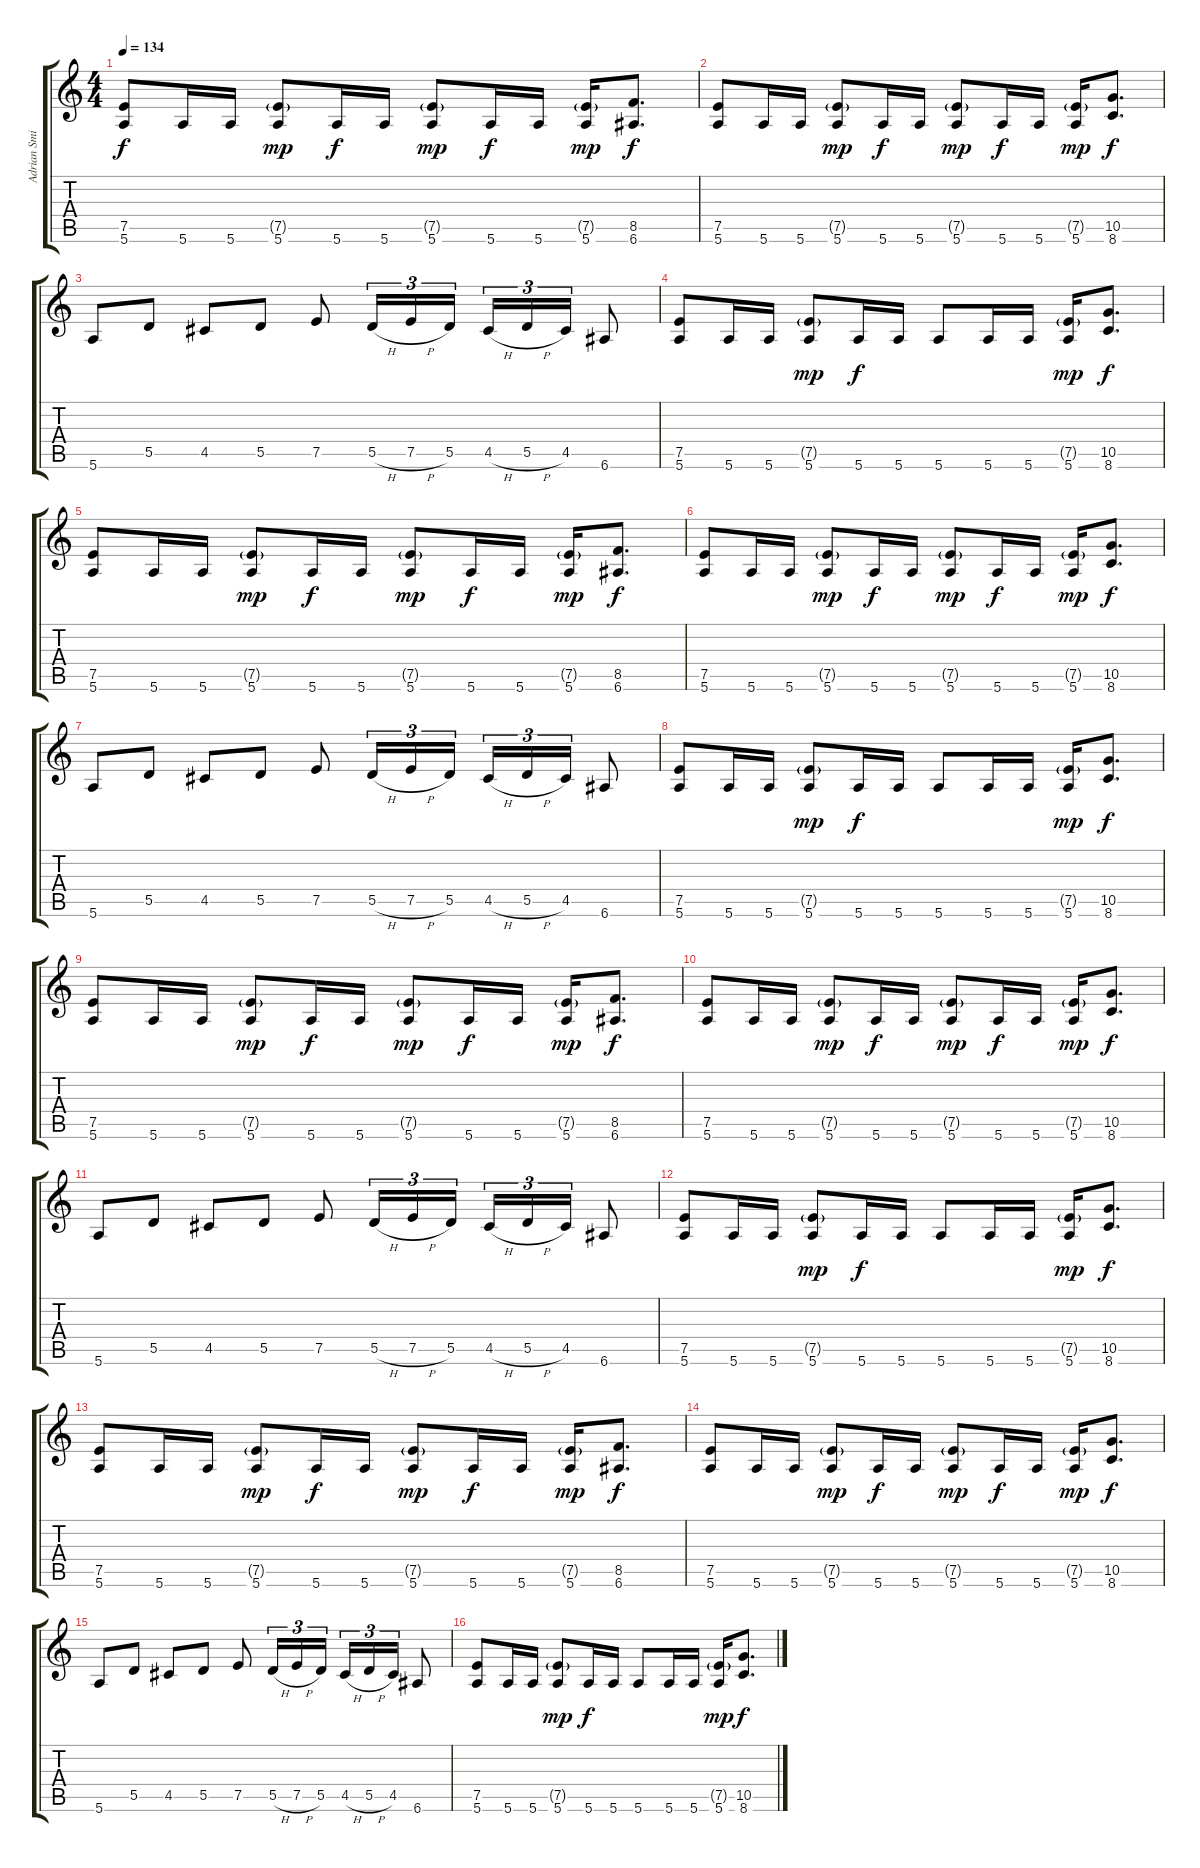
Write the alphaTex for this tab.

\track ("Adrian Smith" "Adrian Smi") {instrument distortionguitar}
\staff {score tabs}
\tuning (E4 B3 G3 D3 A2 E2) {hide}
\ts (4 4)
\tempo 134
\clef g2
\ks c
(7.5 5.6).8{dy f} 5.6.16 5.6.16 (7.5{g} 5.6).8{dy mp} 5.6.16{dy f} 5.6.16 (7.5{g} 5.6).8{dy mp} 5.6.16{dy f} 5.6.16 (7.5{g} 5.6).16{dy mp} (8.5 6.6).8{d dy f} |
(7.5 5.6).8 5.6.16 5.6.16 (7.5{g} 5.6).8{dy mp} 5.6.16{dy f} 5.6.16 (7.5{g} 5.6).8{dy mp} 5.6.16{dy f} 5.6.16 (7.5{g} 5.6).16{dy mp} (10.5 8.6).8{d dy f} |
5.6.8 5.5.8 4.5.8 5.5.8 7.5.8 5.5{h}.16{tu (3 2)} 7.5{h}.16{tu (3 2)} 5.5.16{tu (3 2)} 4.5{h}.16{tu (3 2)} 5.5{h}.16{tu (3 2)} 4.5.16{tu (3 2)} 6.6.8 |
(7.5 5.6).8 5.6.16 5.6.16 (7.5{g} 5.6).8{dy mp} 5.6.16{dy f} 5.6.16 5.6.8 5.6.16 5.6.16 (7.5{g} 5.6).16{dy mp} (10.5 8.6).8{d dy f} |
(7.5 5.6).8 5.6.16 5.6.16 (7.5{g} 5.6).8{dy mp} 5.6.16{dy f} 5.6.16 (7.5{g} 5.6).8{dy mp} 5.6.16{dy f} 5.6.16 (7.5{g} 5.6).16{dy mp} (8.5 6.6).8{d dy f} |
(7.5 5.6).8 5.6.16 5.6.16 (7.5{g} 5.6).8{dy mp} 5.6.16{dy f} 5.6.16 (7.5{g} 5.6).8{dy mp} 5.6.16{dy f} 5.6.16 (7.5{g} 5.6).16{dy mp} (10.5 8.6).8{d dy f} |
5.6.8 5.5.8 4.5.8 5.5.8 7.5.8 5.5{h}.16{tu (3 2)} 7.5{h}.16{tu (3 2)} 5.5.16{tu (3 2)} 4.5{h}.16{tu (3 2)} 5.5{h}.16{tu (3 2)} 4.5.16{tu (3 2)} 6.6.8 |
(7.5 5.6).8 5.6.16 5.6.16 (7.5{g} 5.6).8{dy mp} 5.6.16{dy f} 5.6.16 5.6.8 5.6.16 5.6.16 (7.5{g} 5.6).16{dy mp} (10.5 8.6).8{d dy f} |
(7.5 5.6).8 5.6.16 5.6.16 (7.5{g} 5.6).8{dy mp} 5.6.16{dy f} 5.6.16 (7.5{g} 5.6).8{dy mp} 5.6.16{dy f} 5.6.16 (7.5{g} 5.6).16{dy mp} (8.5 6.6).8{d dy f} |
(7.5 5.6).8 5.6.16 5.6.16 (7.5{g} 5.6).8{dy mp} 5.6.16{dy f} 5.6.16 (7.5{g} 5.6).8{dy mp} 5.6.16{dy f} 5.6.16 (7.5{g} 5.6).16{dy mp} (10.5 8.6).8{d dy f} |
5.6.8 5.5.8 4.5.8 5.5.8 7.5.8 5.5{h}.16{tu (3 2)} 7.5{h}.16{tu (3 2)} 5.5.16{tu (3 2)} 4.5{h}.16{tu (3 2)} 5.5{h}.16{tu (3 2)} 4.5.16{tu (3 2)} 6.6.8 |
(7.5 5.6).8 5.6.16 5.6.16 (7.5{g} 5.6).8{dy mp} 5.6.16{dy f} 5.6.16 5.6.8 5.6.16 5.6.16 (7.5{g} 5.6).16{dy mp} (10.5 8.6).8{d dy f} |
(7.5 5.6).8 5.6.16 5.6.16 (7.5{g} 5.6).8{dy mp} 5.6.16{dy f} 5.6.16 (7.5{g} 5.6).8{dy mp} 5.6.16{dy f} 5.6.16 (7.5{g} 5.6).16{dy mp} (8.5 6.6).8{d dy f} |
(7.5 5.6).8 5.6.16 5.6.16 (7.5{g} 5.6).8{dy mp} 5.6.16{dy f} 5.6.16 (7.5{g} 5.6).8{dy mp} 5.6.16{dy f} 5.6.16 (7.5{g} 5.6).16{dy mp} (10.5 8.6).8{d dy f} |
5.6.8 5.5.8 4.5.8 5.5.8 7.5.8 5.5{h}.16{tu (3 2)} 7.5{h}.16{tu (3 2)} 5.5.16{tu (3 2)} 4.5{h}.16{tu (3 2)} 5.5{h}.16{tu (3 2)} 4.5.16{tu (3 2)} 6.6.8 |
(7.5 5.6).8 5.6.16 5.6.16 (7.5{g} 5.6).8{dy mp} 5.6.16{dy f} 5.6.16 5.6.8 5.6.16 5.6.16 (7.5{g} 5.6).16{dy mp} (10.5 8.6).8{d dy f}
